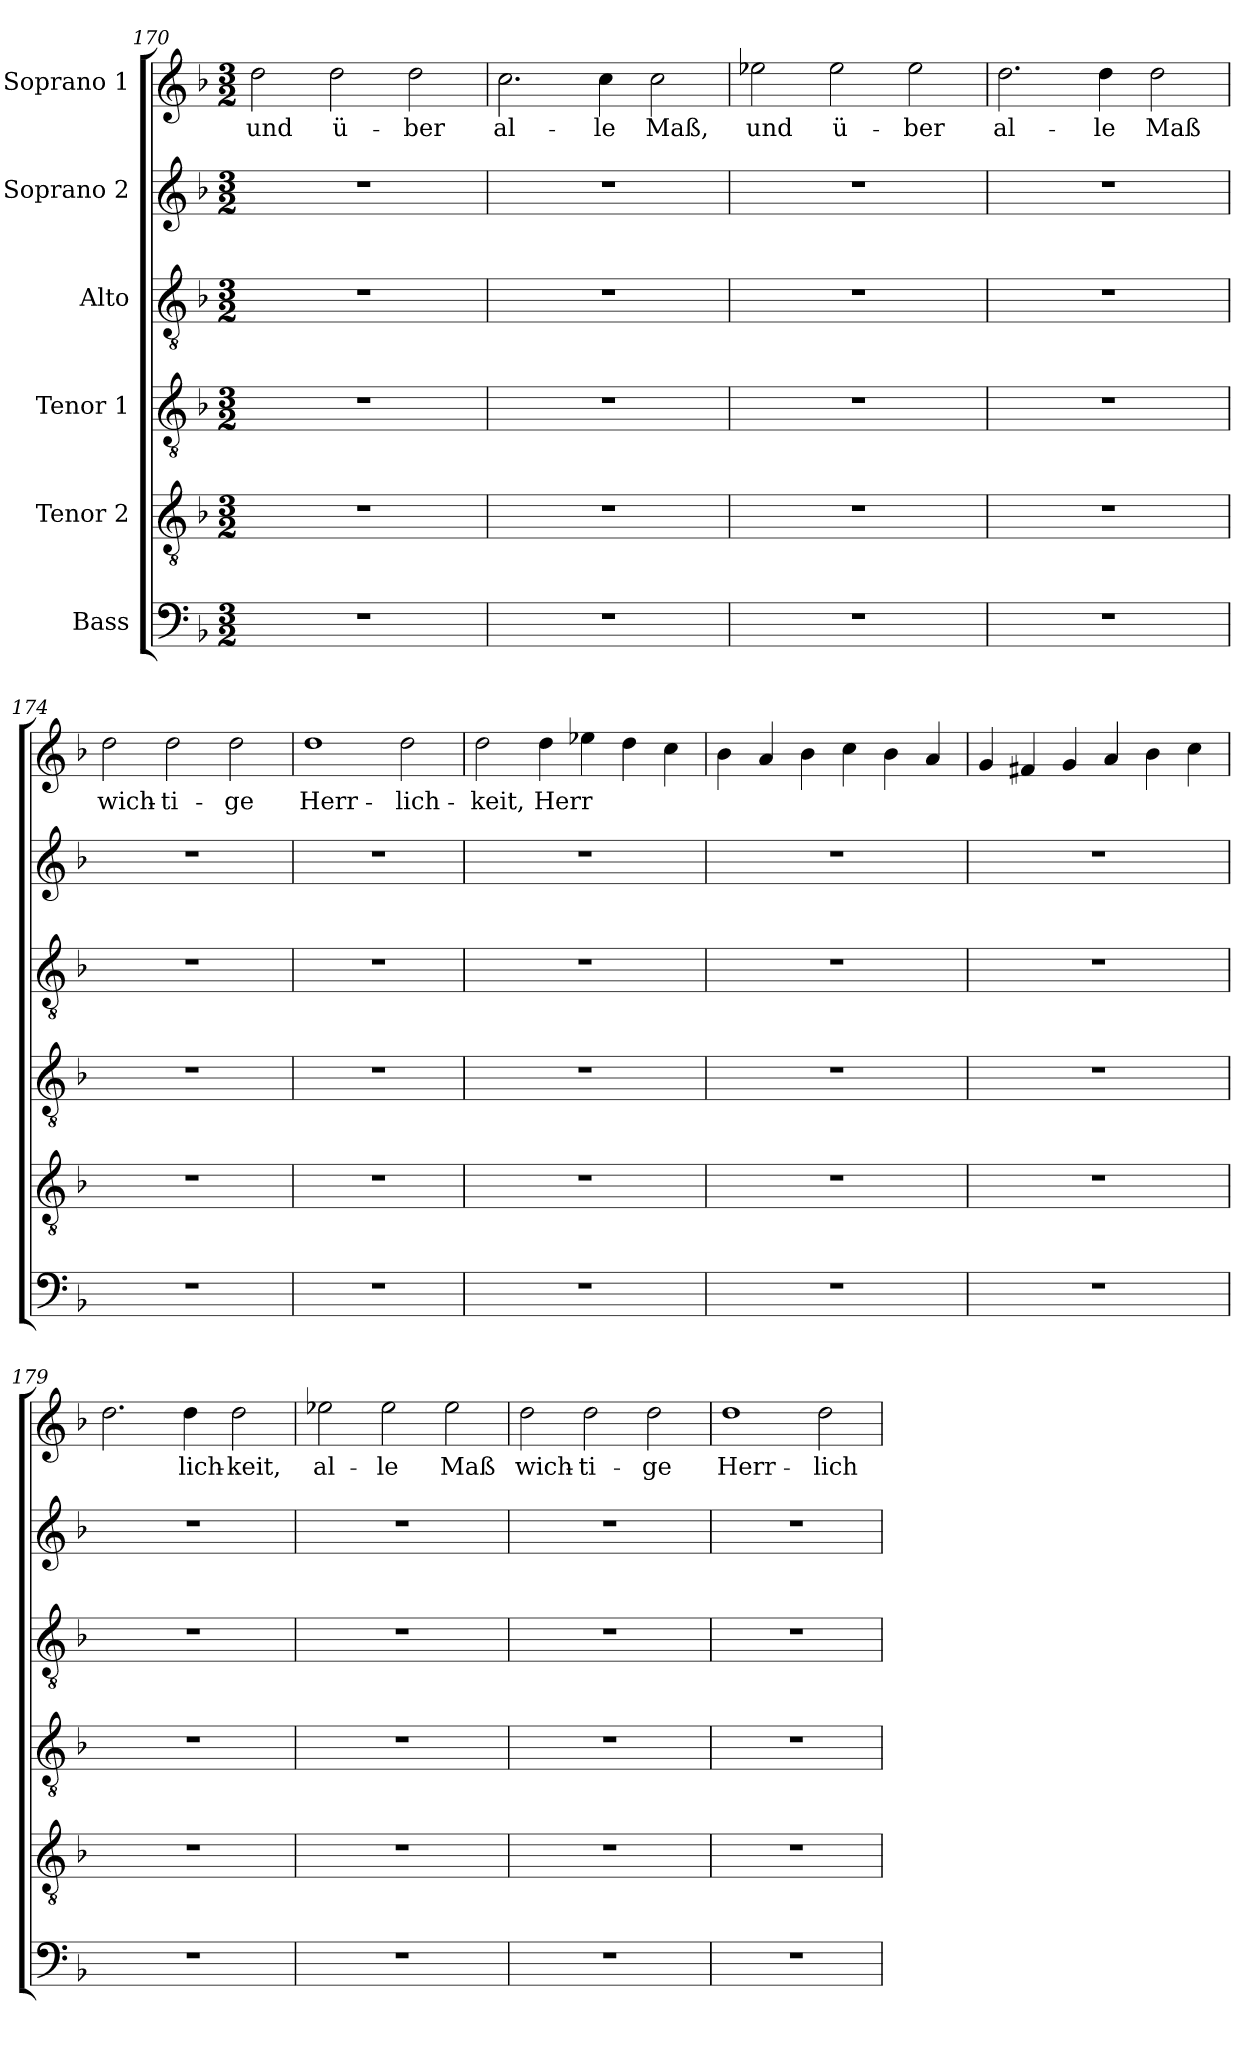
**kern	**kern	**kern	**kern	**kern	**kern	**text
*part6	*part5	*part4	*part3	*part2	*part1	*part1
*staff6	*staff5	*staff4	*staff3	*staff2	*staff1	*staff1
*I"Bass	*I"Tenor 2	*I"Tenor 1	*I"Alto	*I"Soprano 2	*I"Soprano 1	*
*clefF4	*clefGv2	*clefGv2	*clefGv2	*clefG2	*clefG2	*
*k[b-]	*k[b-]	*k[b-]	*k[b-]	*k[b-]	*k[b-]	*
*F:	*F:	*F:	*F:	*F:	*F:	*
*M3/2	*M3/2	*M3/2	*M3/2	*M3/2	*M3/2	*
=170	=170	=170	=170	=170	=170	=170
!	!	!	!	!	!	!LO:LY:b:cj
1.r	1.r	1.r	1.r	1.r	2dd\	und
!	!	!	!	!	!	!LO:LY:b:cj
.	.	.	.	.	2dd\	ü-
!	!	!	!	!	!	!LO:LY:b:cj
.	.	.	.	.	2dd\	-ber
=171	=171	=171	=171	=171	=171	=171
!	!	!	!	!	!	!LO:LY:b:cj
1.r	1.r	1.r	1.r	1.r	2.cc\	al-
!	!	!	!	!	!	!LO:LY:b:cj
.	.	.	.	.	4cc\	-le
!	!	!	!	!	!	!LO:LY:b:cj
.	.	.	.	.	2cc\	Maß,
=172	=172	=172	=172	=172	=172	=172
!	!	!	!	!	!	!LO:LY:b:cj
1.r	1.r	1.r	1.r	1.r	2ee-X\	und
!	!	!	!	!	!	!LO:LY:b:cj
.	.	.	.	.	2ee-\	ü-
!	!	!	!	!	!	!LO:LY:b:cj
.	.	.	.	.	2ee-\	-ber
=173	=173	=173	=173	=173	=173	=173
!	!	!	!	!	!	!LO:LY:b:cj
1.r	1.r	1.r	1.r	1.r	2.dd\	al-
!	!	!	!	!	!	!LO:LY:b:cj
.	.	.	.	.	4dd\	-le
!	!	!	!	!	!	!LO:LY:b:cj
.	.	.	.	.	2dd\	Maß
=174	=174	=174	=174	=174	=174	=174
!	!	!	!	!	!	!LO:LY:b:cj
1.r	1.r	1.r	1.r	1.r	2dd\	wich-
!	!	!	!	!	!	!LO:LY:b:cj
.	.	.	.	.	2dd\	-ti-
!	!	!	!	!	!	!LO:LY:b:cj
.	.	.	.	.	2dd\	-ge
=175	=175	=175	=175	=175	=175	=175
!	!	!	!	!	!	!LO:LY:b:cj
1.r	1.r	1.r	1.r	1.r	1dd	Herr-
!	!	!	!	!	!	!LO:LY:b:cj
.	.	.	.	.	2dd\	-lich-
=176	=176	=176	=176	=176	=176	=176
!	!	!	!	!	!	!LO:LY:b:cj
1.r	1.r	1.r	1.r	1.r	2dd\	-keit,
!	!	!	!	!	!	!LO:LY:b:cj
.	.	.	.	.	4dd\	Herr-
!	!	!	!	!	!	!LO:LY:b:cj
.	.	.	.	.	4ee-X\	--
!	!	!	!	!	!	!LO:LY:b:cj
.	.	.	.	.	4dd\	--
!	!	!	!	!	!	!LO:LY:b:cj
.	.	.	.	.	4cc\	--
!!LO:LB:g=z
=177	=177	=177	=177	=177	=177	=177
!	!	!	!	!	!	!LO:LY:b:cj
1.r	1.r	1.r	1.r	1.r	4b-\	--
!	!	!	!	!	!	!LO:LY:b:cj
.	.	.	.	.	4a/	--
!	!	!	!	!	!	!LO:LY:b:cj
.	.	.	.	.	4b-\	--
!	!	!	!	!	!	!LO:LY:b:cj
.	.	.	.	.	4cc\	--
!	!	!	!	!	!	!LO:LY:b:cj
.	.	.	.	.	4b-\	--
!	!	!	!	!	!	!LO:LY:b:cj
.	.	.	.	.	4a/	--
=178	=178	=178	=178	=178	=178	=178
!	!	!	!	!	!	!LO:LY:b:cj
1.r	1.r	1.r	1.r	1.r	4g/	--
!	!	!	!	!	!	!LO:LY:b:cj
.	.	.	.	.	4f#X/	--
!	!	!	!	!	!	!LO:LY:b:cj
.	.	.	.	.	4g/	--
!	!	!	!	!	!	!LO:LY:b:cj
.	.	.	.	.	4a/	--
!	!	!	!	!	!	!LO:LY:b:cj
.	.	.	.	.	4b-\	--
!	!	!	!	!	!	!LO:LY:b:cj
.	.	.	.	.	4cc\	--
=179	=179	=179	=179	=179	=179	=179
!	!	!	!	!	!	!LO:LY:b:cj
1.r	1.r	1.r	1.r	1.r	2.dd\	--
!	!	!	!	!	!	!LO:LY:b:cj
.	.	.	.	.	4dd\	-lich-
!	!	!	!	!	!	!LO:LY:b:cj
.	.	.	.	.	2dd\	-keit,
=180	=180	=180	=180	=180	=180	=180
!	!	!	!	!	!	!LO:LY:b:cj
1.r	1.r	1.r	1.r	1.r	2ee-X\	al-
!	!	!	!	!	!	!LO:LY:b:cj
.	.	.	.	.	2ee-\	-le
!	!	!	!	!	!	!LO:LY:b:cj
.	.	.	.	.	2ee-\	Maß
=181	=181	=181	=181	=181	=181	=181
!	!	!	!	!	!	!LO:LY:b:cj
1.r	1.r	1.r	1.r	1.r	2dd\	wich-
!	!	!	!	!	!	!LO:LY:b:cj
.	.	.	.	.	2dd\	-ti-
!	!	!	!	!	!	!LO:LY:b:cj
.	.	.	.	.	2dd\	-ge
=182	=182	=182	=182	=182	=182	=182
!	!	!	!	!	!	!LO:LY:b:cj
1.r	1.r	1.r	1.r	1.r	1dd	Herr-
!	!	!	!	!	!	!LO:LY:b:cj
.	.	.	.	.	2dd\	-lich-
=	=	=	=	=	=	=
*-	*-	*-	*-	*-	*-	*-
